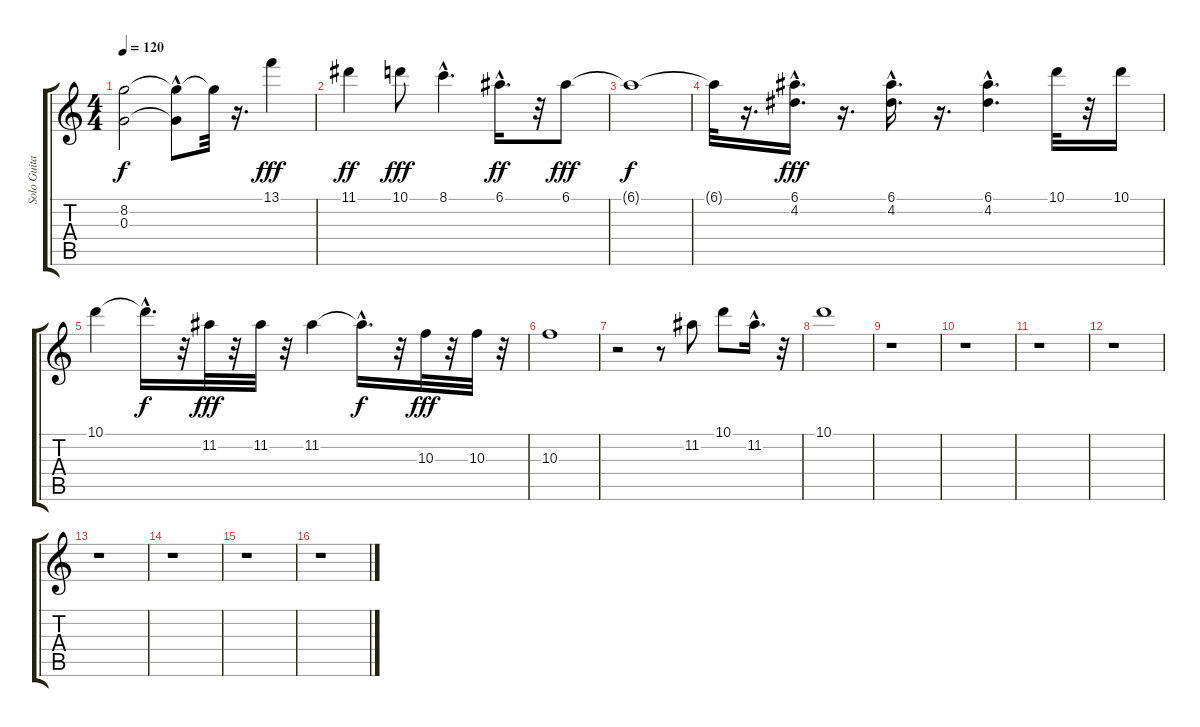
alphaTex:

\track ("Solo Guitar" "Solo Guita") {instrument overdrivenguitar}
\staff {score tabs}
\tuning (E4 B3 G3 D3 A2 E2) {hide}
\ts (4 4)
\tempo 120
\clef g2
\ks c
(8.2{t} 0.3{t}).2{dy f} (8.2{t} 0.3{hac t}).8 8.2{t}.32 r.16{d} 13.1.4{dy fff} |
11.1.4{dy ff} 10.1.8{dy fff} 8.1{hac}.4{d} 6.1{hac}.16{d dy ff} r.32 6.1.8{dy fff} |
6.1{t}.1{dy f} |
6.1{t}.32 r.16{d} (6.1{hac} 4.2).16{d dy fff} r.16{d} (6.1{hac} 4.2{hac}).16{d} r.16{d} (6.1{hac} 4.2{hac}).4{d} 10.1.32 r.32 10.1.16 |
10.1.4 10.1{hac t}.16{d dy f} r.32 11.2.32{dy fff} r.32 11.2.32 r.32 11.2.4 11.2{hac t}.16{d dy f} r.32 10.3.32{dy fff} r.32 10.3.32 r.32 |
10.3.1 |
r.2 r.8 11.2.8 10.1.8 11.2{hac}.16{d} r.32 |
10.1.1 |
r.1 |
r.1 |
r.1 |
r.1 |
r.1 |
r.1 |
r.1 |
r.1
